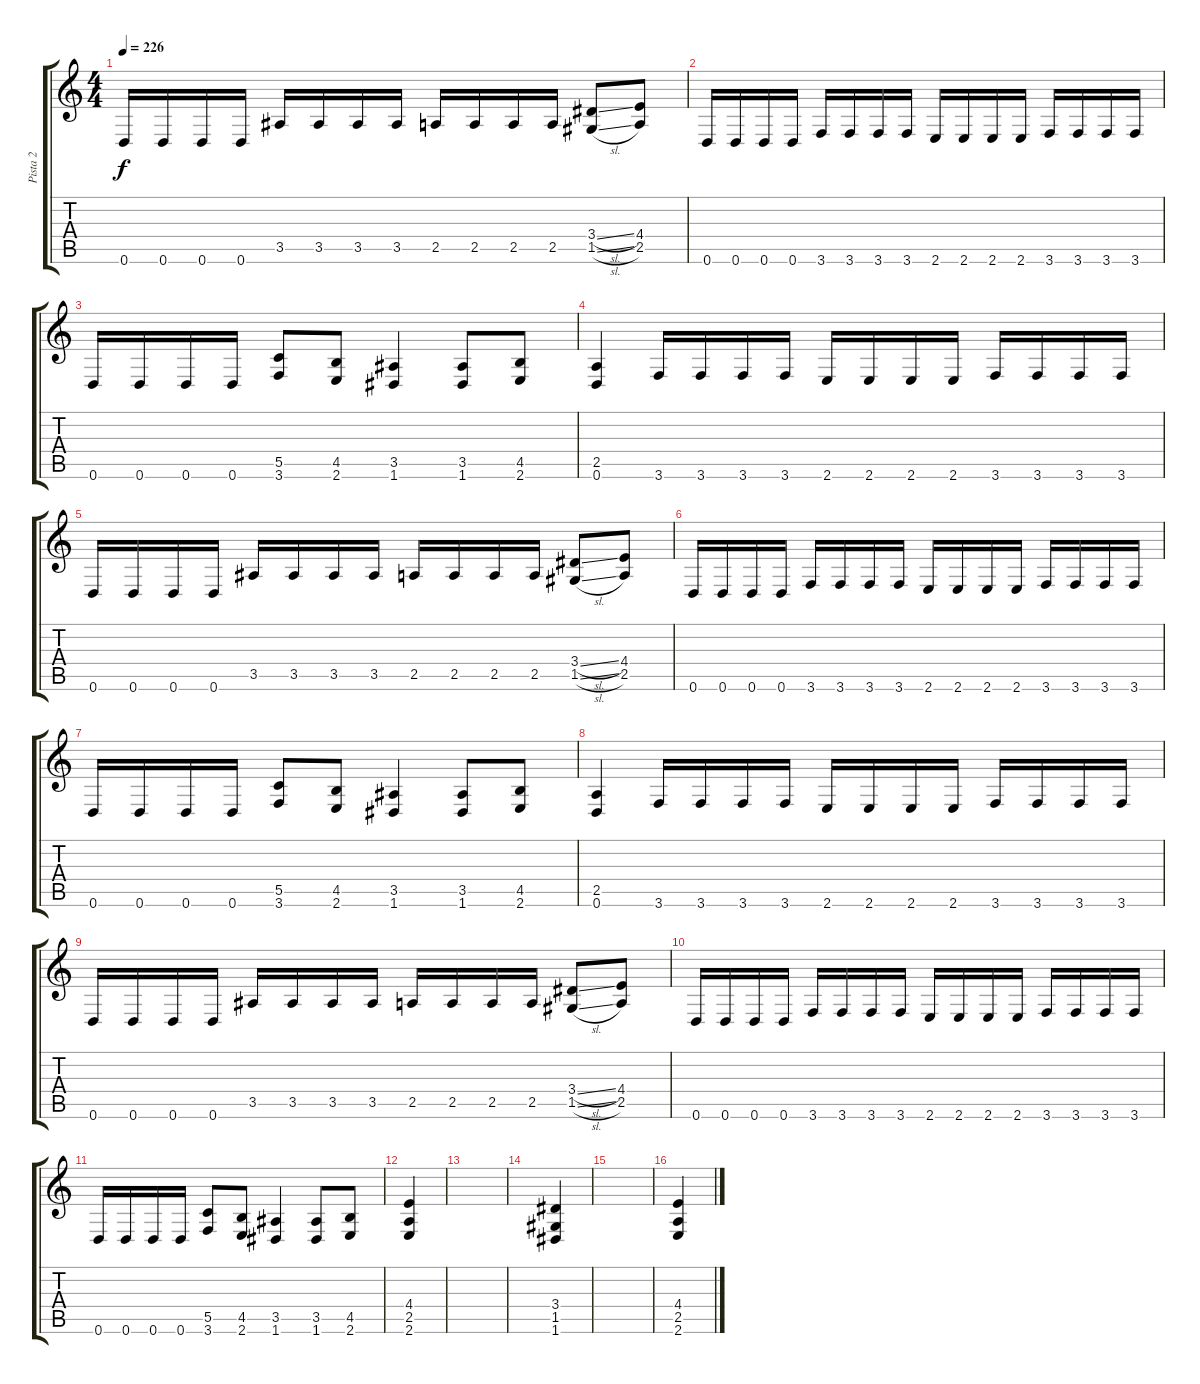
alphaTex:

\track ("Pista 2" "Pista 2") {instrument overdrivenguitar}
\staff {score tabs}
\tuning (D4 A3 F3 C3 G2 D2) {hide}
\ts (4 4)
\tempo 226
\clef g2
\ks c
0.6.16{dy f} 0.6.16 0.6.16 0.6.16 3.5.16 3.5.16 3.5.16 3.5.16 2.5.16 2.5.16 2.5.16 2.5.16 (3.4{sl} 1.5{sl}).8 (4.4 2.5).8 |
0.6.16 0.6.16 0.6.16 0.6.16 3.6.16 3.6.16 3.6.16 3.6.16 2.6.16 2.6.16 2.6.16 2.6.16 3.6.16 3.6.16 3.6.16 3.6.16 |
0.6.16 0.6.16 0.6.16 0.6.16 (5.5 3.6).8 (4.5 2.6).8 (3.5 1.6).4 (3.5 1.6).8 (4.5 2.6).8 |
(2.5 0.6).4 3.6.16 3.6.16 3.6.16 3.6.16 2.6.16 2.6.16 2.6.16 2.6.16 3.6.16 3.6.16 3.6.16 3.6.16 |
0.6.16 0.6.16 0.6.16 0.6.16 3.5.16 3.5.16 3.5.16 3.5.16 2.5.16 2.5.16 2.5.16 2.5.16 (3.4{sl} 1.5{sl}).8 (4.4 2.5).8 |
0.6.16 0.6.16 0.6.16 0.6.16 3.6.16 3.6.16 3.6.16 3.6.16 2.6.16 2.6.16 2.6.16 2.6.16 3.6.16 3.6.16 3.6.16 3.6.16 |
0.6.16 0.6.16 0.6.16 0.6.16 (5.5 3.6).8 (4.5 2.6).8 (3.5 1.6).4 (3.5 1.6).8 (4.5 2.6).8 |
(2.5 0.6).4 3.6.16 3.6.16 3.6.16 3.6.16 2.6.16 2.6.16 2.6.16 2.6.16 3.6.16 3.6.16 3.6.16 3.6.16 |
0.6.16 0.6.16 0.6.16 0.6.16 3.5.16 3.5.16 3.5.16 3.5.16 2.5.16 2.5.16 2.5.16 2.5.16 (3.4{sl} 1.5{sl}).8 (4.4 2.5).8 |
0.6.16 0.6.16 0.6.16 0.6.16 3.6.16 3.6.16 3.6.16 3.6.16 2.6.16 2.6.16 2.6.16 2.6.16 3.6.16 3.6.16 3.6.16 3.6.16 |
0.6.16 0.6.16 0.6.16 0.6.16 (5.5 3.6).8 (4.5 2.6).8 (3.5 1.6).4 (3.5 1.6).8 (4.5 2.6).8 |
(4.4 2.5 2.6).4 |
|
(3.4 1.5 1.6).4 |
|
(4.4 2.5 2.6).4
